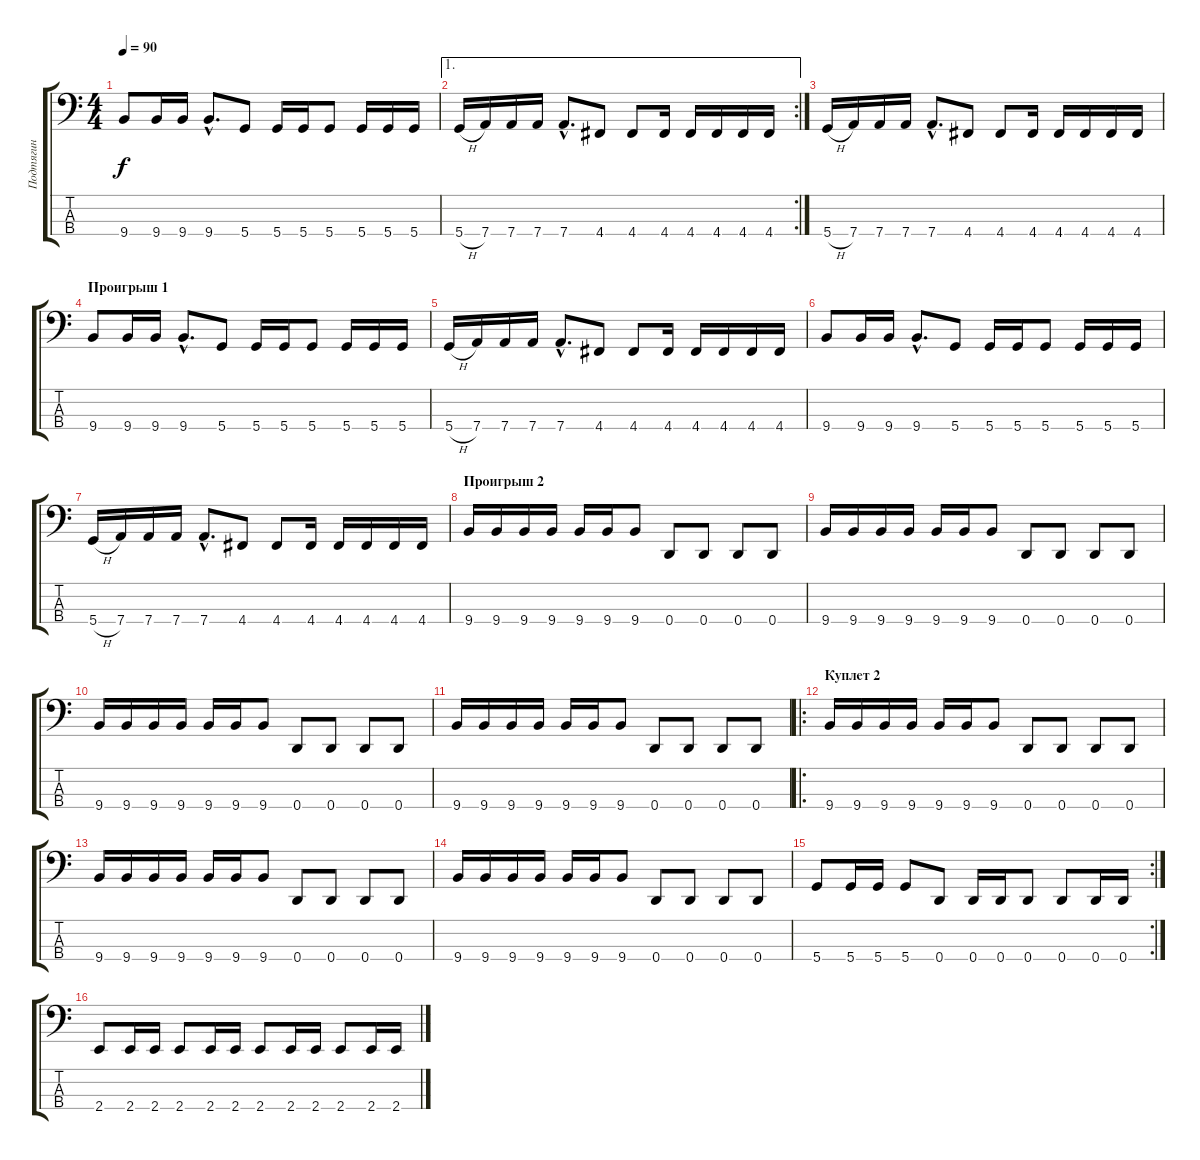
\track ("Подтягин" "Подтягин") {instrument acousticbass}
\staff {score tabs}
\tuning (G2 D2 A1 D1) {hide}
\ts (4 4)
\tempo 90
\clef f4
\ks c
9.4.8{dy f} 9.4.16 9.4.16 9.4{hac}.8{d} 5.4.8 5.4.16 5.4.16 5.4.8 5.4.16 5.4.16 5.4.16 |
\ae 1
\rc 2
5.4{h}.16 7.4.16 7.4.16 7.4.16 7.4{hac}.8{d} 4.4.8 4.4.8 4.4.16 4.4.16 4.4.16 4.4.16 4.4.16 |
5.4{h}.16 7.4.16 7.4.16 7.4.16 7.4{hac}.8{d} 4.4.8 4.4.8 4.4.16 4.4.16 4.4.16 4.4.16 4.4.16 |
\section ("" "Проигрыш 1")
9.4.8 9.4.16 9.4.16 9.4{hac}.8{d} 5.4.8 5.4.16 5.4.16 5.4.8 5.4.16 5.4.16 5.4.16 |
5.4{h}.16 7.4.16 7.4.16 7.4.16 7.4{hac}.8{d} 4.4.8 4.4.8 4.4.16 4.4.16 4.4.16 4.4.16 4.4.16 |
9.4.8 9.4.16 9.4.16 9.4{hac}.8{d} 5.4.8 5.4.16 5.4.16 5.4.8 5.4.16 5.4.16 5.4.16 |
5.4{h}.16 7.4.16 7.4.16 7.4.16 7.4{hac}.8{d} 4.4.8 4.4.8 4.4.16 4.4.16 4.4.16 4.4.16 4.4.16 |
\section ("" "Проигрыш 2")
9.4.16 9.4.16 9.4.16 9.4.16 9.4.16 9.4.16 9.4.8 0.4.8 0.4.8 0.4.8 0.4.8 |
9.4.16 9.4.16 9.4.16 9.4.16 9.4.16 9.4.16 9.4.8 0.4.8 0.4.8 0.4.8 0.4.8 |
9.4.16 9.4.16 9.4.16 9.4.16 9.4.16 9.4.16 9.4.8 0.4.8 0.4.8 0.4.8 0.4.8 |
9.4.16 9.4.16 9.4.16 9.4.16 9.4.16 9.4.16 9.4.8 0.4.8 0.4.8 0.4.8 0.4.8 |
\ro
\section ("" "Куплет 2")
9.4.16 9.4.16 9.4.16 9.4.16 9.4.16 9.4.16 9.4.8 0.4.8 0.4.8 0.4.8 0.4.8 |
9.4.16 9.4.16 9.4.16 9.4.16 9.4.16 9.4.16 9.4.8 0.4.8 0.4.8 0.4.8 0.4.8 |
9.4.16 9.4.16 9.4.16 9.4.16 9.4.16 9.4.16 9.4.8 0.4.8 0.4.8 0.4.8 0.4.8 |
\rc 2
5.4.8 5.4.16 5.4.16 5.4.8 0.4.8 0.4.16 0.4.16 0.4.8 0.4.8 0.4.16 0.4.16 |
\section ("" "")
2.4.8 2.4.16 2.4.16 2.4.8 2.4.16 2.4.16 2.4.8 2.4.16 2.4.16 2.4.8 2.4.16 2.4.16
